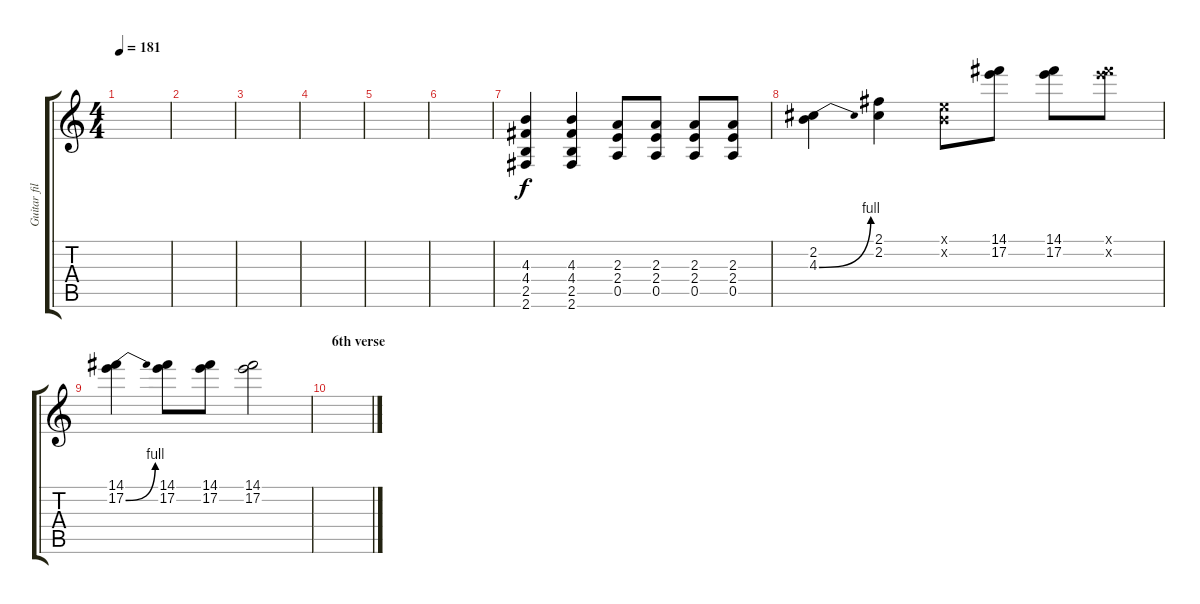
\track ("Guitar fills" "Guitar fil") {instrument distortionguitar}
\staff {score tabs}
\tuning (E4 B3 G3 D3 A2 E2) {hide}
\ts (4 4)
\tempo 181
\clef g2
\ks c
|
|
|
|
|
|
(4.3 4.4 2.5 2.6).4 (4.3 4.4 2.5 2.6).4 (2.3 2.4 0.5).8 (2.3 2.4 0.5).8 (2.3 2.4 0.5).8 (2.3 2.4 0.5).8 |
(2.2 4.3{be (bend 0 0 60 4)}).4 (2.1 2.2).4 (0.1{x} 0.2{x}).8 (14.1 17.2).8 (14.1 17.2).8 (14.1{x} 17.2{x}).8 |
(14.1 17.2{be (bend 0 0 60 4)}).4 (14.1 17.2).8 (14.1 17.2).8 (14.1 17.2).2 |
\section ("" "6th verse")
